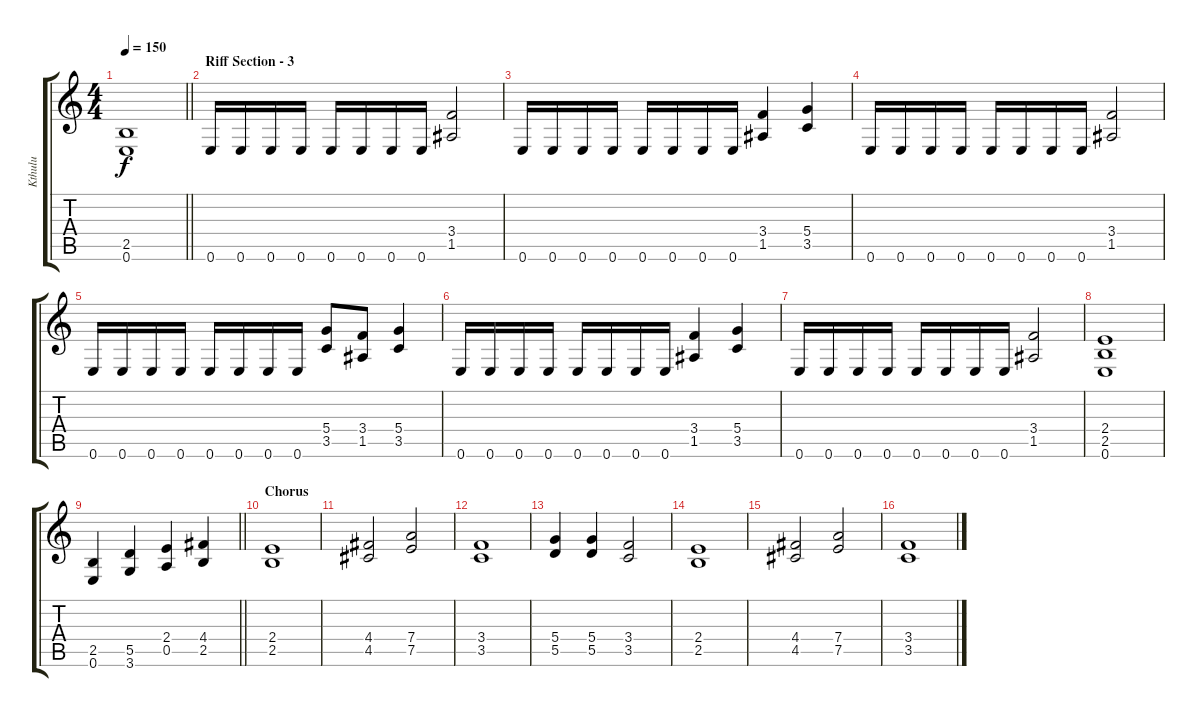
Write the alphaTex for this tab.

\track ("Kthulu" "Kthulu") {instrument distortionguitar}
\staff {score tabs}
\tuning (E4 B3 G3 D3 A2 E2) {hide}
\ts (4 4)
\tempo 150
\clef g2
\barLineRight lightlight
\ks c
(2.5{t} 0.6{t}).1{dy f} |
\section ("" "Riff Section - 3")
0.6.16 0.6.16 0.6.16 0.6.16 0.6.16 0.6.16 0.6.16 0.6.16 (3.4 1.5).2 |
0.6.16 0.6.16 0.6.16 0.6.16 0.6.16 0.6.16 0.6.16 0.6.16 (3.4 1.5).4 (5.4 3.5).4 |
0.6.16 0.6.16 0.6.16 0.6.16 0.6.16 0.6.16 0.6.16 0.6.16 (3.4 1.5).2 |
0.6.16 0.6.16 0.6.16 0.6.16 0.6.16 0.6.16 0.6.16 0.6.16 (5.4 3.5).8 (3.4 1.5).8 (5.4 3.5).4 |
0.6.16 0.6.16 0.6.16 0.6.16 0.6.16 0.6.16 0.6.16 0.6.16 (3.4 1.5).4 (5.4 3.5).4 |
0.6.16 0.6.16 0.6.16 0.6.16 0.6.16 0.6.16 0.6.16 0.6.16 (3.4 1.5).2 |
(2.4 2.5 0.6).1 |
\barLineRight lightlight
(2.5 0.6).4 (5.5 3.6).4 (2.4 0.5).4 (4.4 2.5).4 |
\section ("" "Chorus")
(2.4 2.5).1 |
(4.4 4.5).2 (7.4 7.5).2 |
(3.4 3.5).1 |
(5.4 5.5).4 (5.4 5.5).4 (3.4 3.5).2 |
(2.4 2.5).1 |
(4.4 4.5).2 (7.4 7.5).2 |
(3.4 3.5).1
